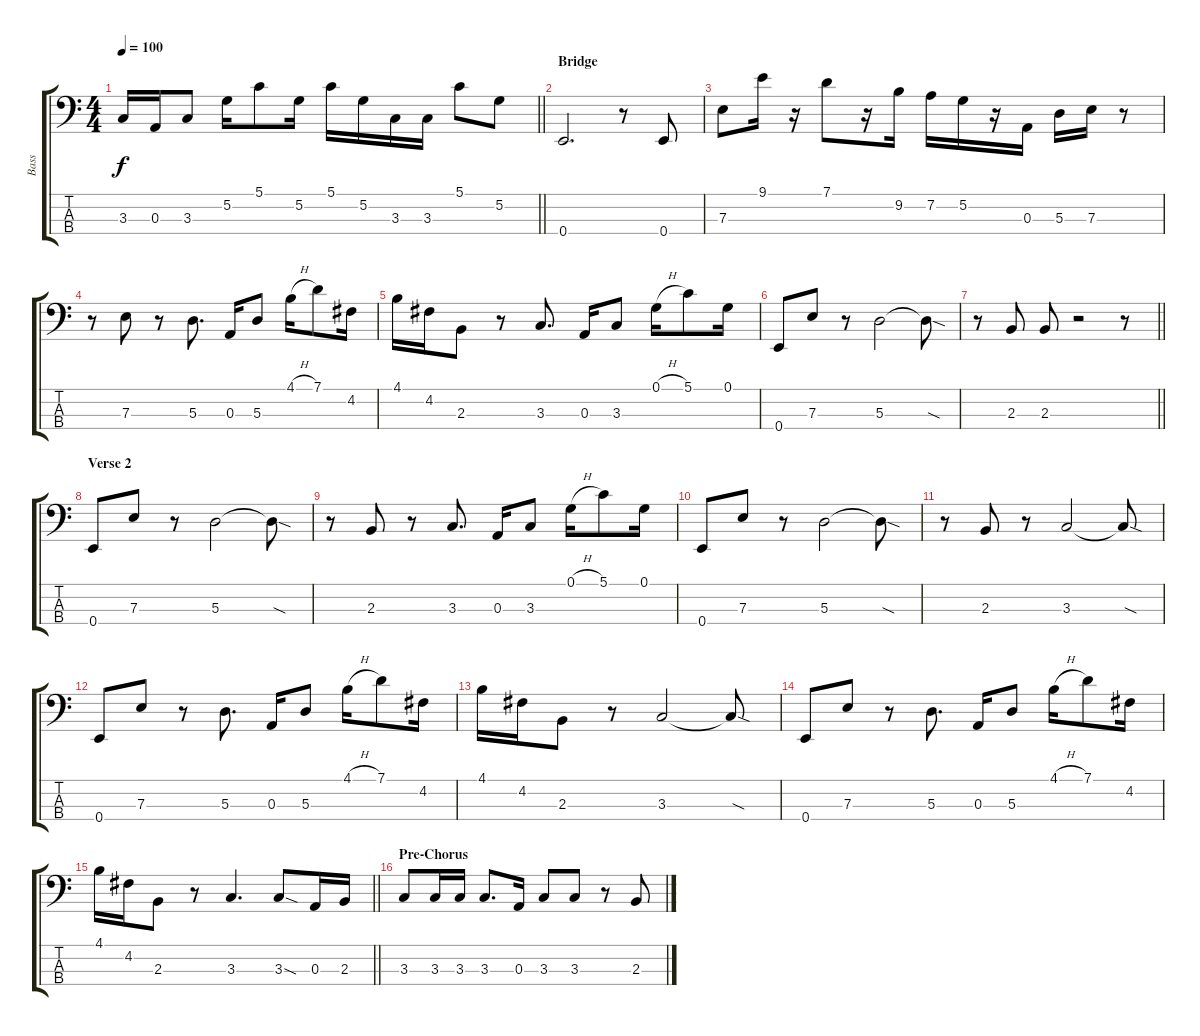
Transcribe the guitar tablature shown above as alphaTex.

\track ("Bass" "Bass") {instrument electricbassfinger}
\staff {score tabs}
\tuning (G2 D2 A1 E1) {hide}
\ts (4 4)
\tempo 100
\clef f4
\barLineRight lightlight
\ks c
3.3{t}.16{dy f} 0.3.16 3.3.8 5.2.16 5.1.8 5.2.16 5.1.16 5.2.16 3.3.16 3.3.16 5.1.8 5.2.8 |
\section ("" "Bridge")
0.4.2{d} r.8 0.4.8 |
7.3.8 9.1.16 r.16 7.1.8 r.16 9.2.16 7.2.16 5.2.16 r.16 0.3.16 5.3.16 7.3.16 r.8 |
r.8 7.3.8 r.8 5.3.8{d} 0.3.16 5.3.8 4.1{h}.16 7.1.8 4.2.16 |
4.1.16 4.2.16 2.3.8 r.8 3.3.8{d} 0.3.16 3.3.8 0.1{h}.16 5.1.8 0.1.16 |
0.4.8 7.3.8 r.8 5.3.2 5.3{sod t}.8 |
\barLineRight lightlight
r.8 2.3.8 2.3.8 r.2 r.8 |
\section ("" "Verse 2")
0.4.8 7.3.8 r.8 5.3.2 5.3{sod t}.8 |
r.8 2.3.8 r.8 3.3.8{d} 0.3.16 3.3.8 0.1{h}.16 5.1.8 0.1.16 |
0.4.8 7.3.8 r.8 5.3.2 5.3{sod t}.8 |
r.8 2.3.8 r.8 3.3.2 3.3{sod t}.8 |
0.4.8 7.3.8 r.8 5.3.8{d} 0.3.16 5.3.8 4.1{h}.16 7.1.8 4.2.16 |
4.1.16 4.2.16 2.3.8 r.8 3.3.2 3.3{sod t}.8 |
0.4.8 7.3.8 r.8 5.3.8{d} 0.3.16 5.3.8 4.1{h}.16 7.1.8 4.2.16 |
\barLineRight lightlight
4.1.16 4.2.16 2.3.8 r.8 3.3.4{d} 3.3{sod}.8 0.3.16 2.3.16 |
\section ("" "Pre-Chorus")
3.3.8 3.3.16 3.3.16 3.3.8{d} 0.3.16 3.3.8 3.3.8 r.8 2.3.8
